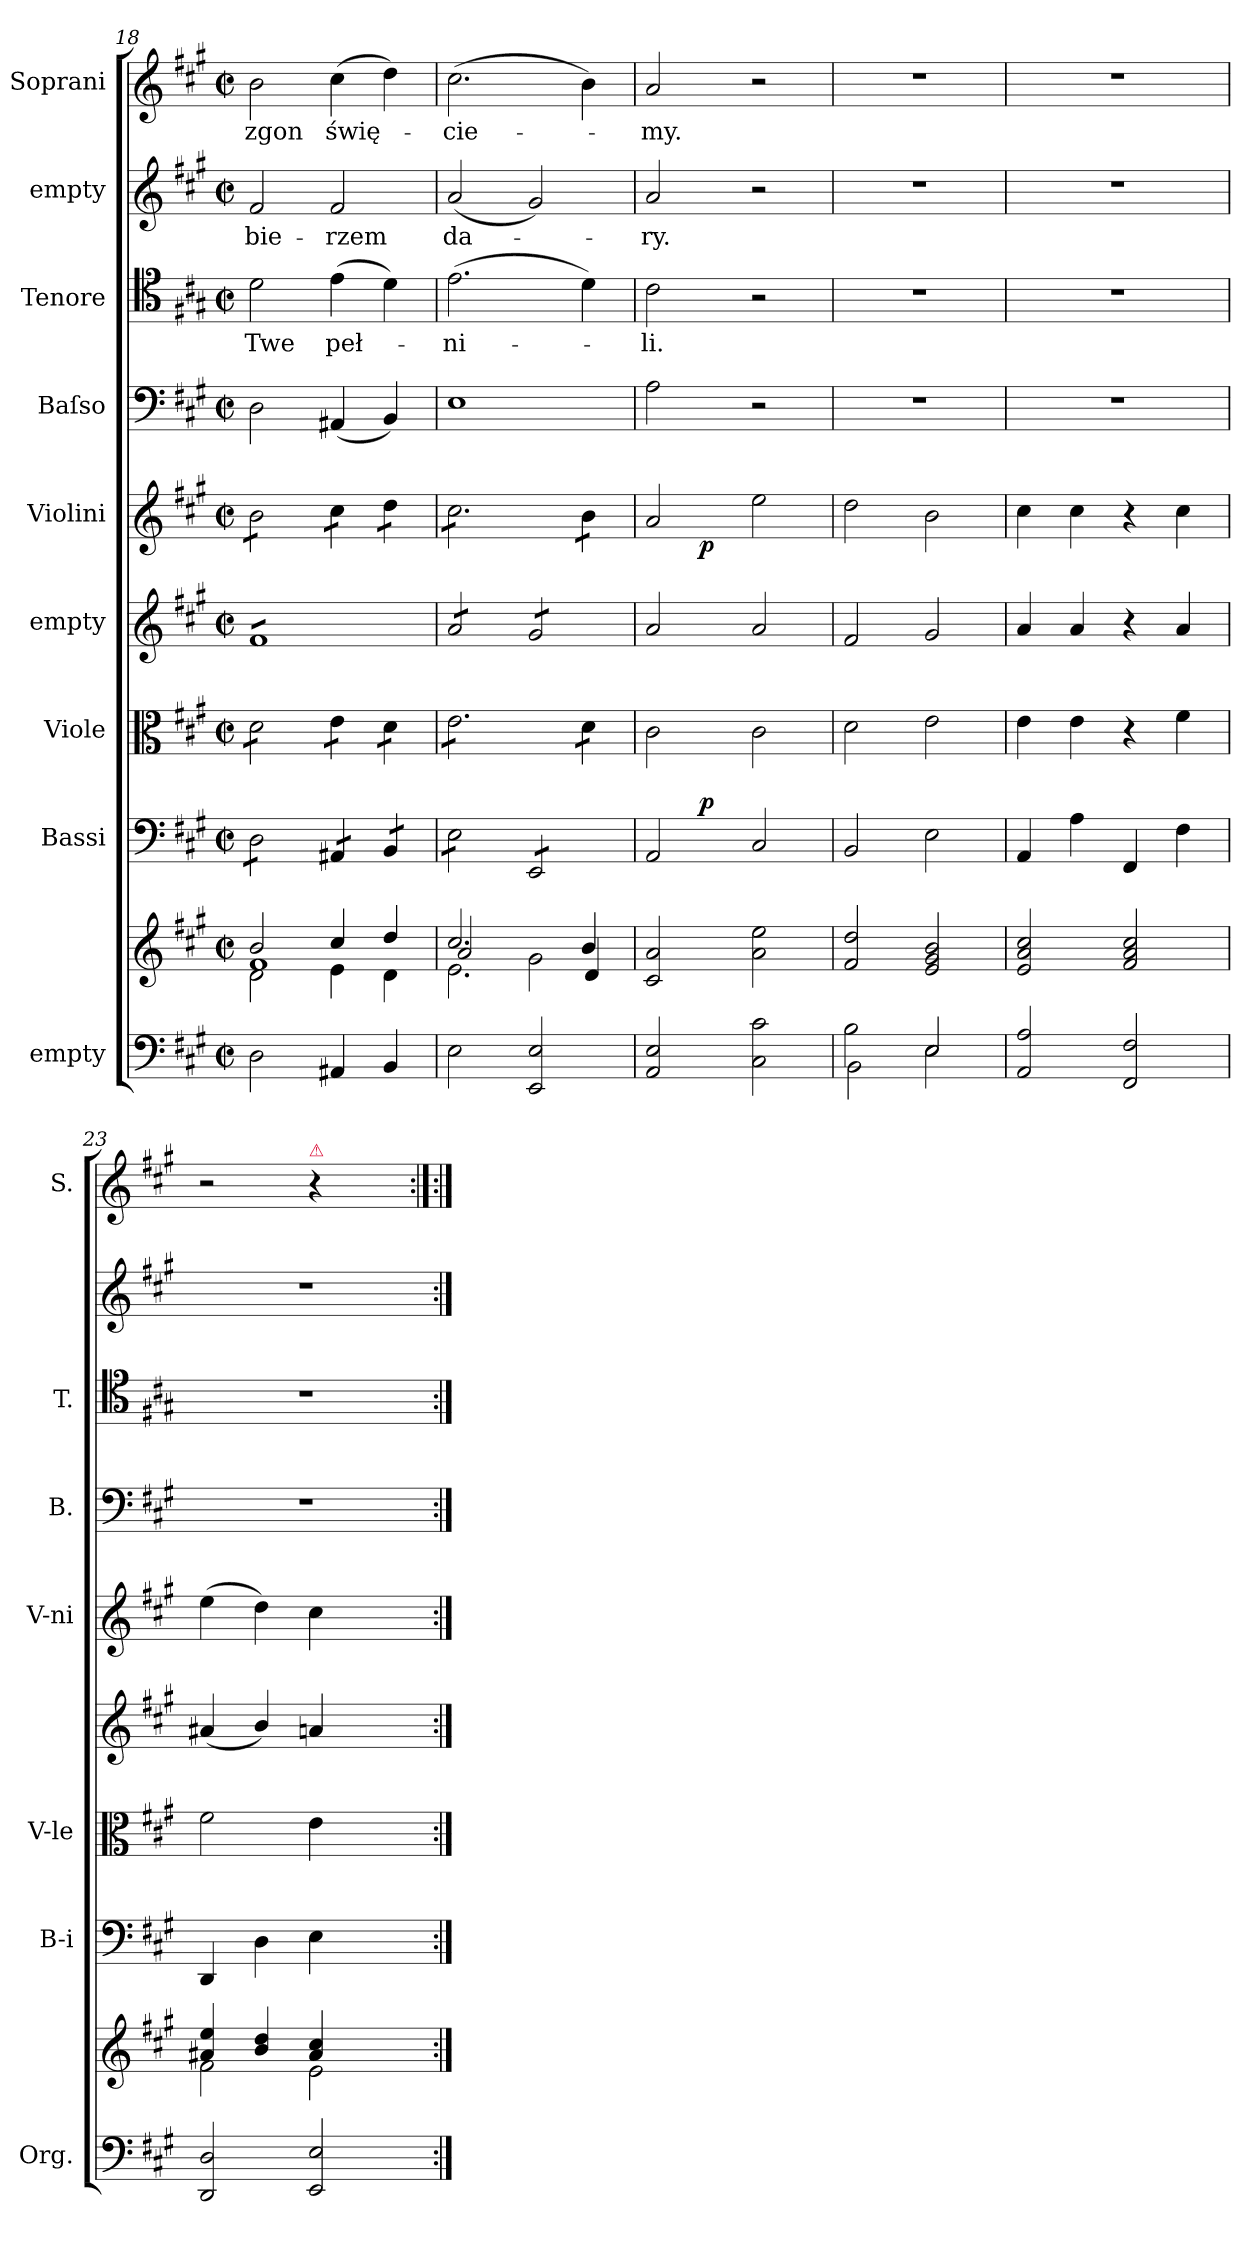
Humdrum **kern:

**kern	**kern	**kern	**dynam	**kern	**kern	**kern	**dynam	**kern	**kern	**text	**kern	**text	**kern	**text
*part9	*part9	*part8	*part8	*part7	*part6	*part5	*part5	*part4	*part3	*part3	*part2	*part2	*part1	*part1
*staff10	*staff9	*staff8	*staff8	*staff7	*staff6	*staff5	*staff5	*staff4	*staff3	*staff3	*staff2	*staff2	*staff1	*staff1
*I"empty	*	*I"Bassi	*	*I"Viole	*I"empty	*I"Violini	*	*I"Baſso	*I"Tenore	*	*I"empty	*	*I"Soprani	*
*I'Org.	*	*I'B-i	*	*I'V-le	*	*I'V-ni	*	*I'B.	*I'T.	*	*	*	*I'S.	*
*clefF4	*clefG2	*clefF4	*	*clefC3	*clefG2	*clefG2	*	*clefF4	*clefC4	*	*clefG2	*	*clefG2	*
*k[f#c#g#]	*k[f#c#g#]	*k[f#c#g#]	*	*k[f#c#g#]	*k[f#c#g#]	*k[f#c#g#]	*	*k[f#c#g#]	*k[f#c#g#]	*	*k[f#c#g#]	*	*k[f#c#g#]	*
*A:	*A:	*A:	*	*A:	*A:	*A:	*	*A:	*A:	*	*A:	*	*A:	*
*M2/2	*M2/2	*M2/2	*	*M2/2	*M2/2	*M2/2	*	*M2/2	*M2/2	*	*M2/2	*	*M2/2	*
*met(c|)	*met(c|)	*met(c|)	*	*met(c|)	*met(c|)	*met(c|)	*	*met(c|)	*met(c|)	*	*met(c|)	*	*met(c|)	*
=18	=18	=18	=18	=18	=18	=18	=18	=18	=18	=18	=18	=18	=18	=18
*	*^	*	*	*	*	*	*	*	*	*	*	*	*	*
*	*	*^	*	*	*	*	*	*	*	*	*	*	*	*	*
*	*	*	*	*tremolo	*	*	*	*	*	*	*	*	*	*	*	*
*	*	*	*	*	*	*tremolo	*	*	*	*	*	*	*	*	*	*
*	*	*	*	*	*	*	*tremolo	*	*	*	*	*	*	*	*	*
*	*	*	*	*	*	*	*	*tremolo	*	*	*	*	*	*	*	*
2D\	2b/	1f#\	2d\	8D\L	.	8d\L	8f#/L	8b\L	.	2D\	2d\	Twe	2f#/	bie-	2b\	zgon
.	.	.	.	8D\	.	8d\	8f#/	8b\	.	.	.	.	.	.	.	.
.	.	.	.	8D\	.	8d\	8f#/	8b\	.	.	.	.	.	.	.	.
.	.	.	.	8D\J	.	8d\J	8f#/	8b\J	.	.	.	.	.	.	.	.
4AA#X/	4cc#/	.	4e\	8AA#X/L	.	8e\L	8f#/	8cc#\L	.	(4AA#X/	(4e\	peł-	2f#/	-rzem	(4cc#\	świę-
.	.	.	.	8AA#X/J	.	8e\J	8f#/	8cc#\J	.	.	.	.	.	.	.	.
4BB/	4dd/	.	4d\	8BB/L	.	8d\L	8f#/	8dd\L	.	4BB/)	4d\)	.	.	.	4dd\)	.
.	.	.	.	8BB/J	.	8d\J	8f#/J	8dd\J	.	.	.	.	.	.	.	.
=19	=19	=19	=19	=19	=19	=19	=19	=19	=19	=19	=19	=19	=19	=19	=19	=19
2E\	2.cc#/	2a/	2.e\	8E\L	.	8e\L	8a/L	8cc#\L	.	1E\	(2.e\	-ni-	(>2a/	da-	(2.cc#\	-cie-
.	.	.	.	8E\	.	8e\	8a/	8cc#\	.	.	.	.	.	.	.	.
.	.	.	.	8E\	.	8e\	8a/	8cc#\	.	.	.	.	.	.	.	.
.	.	.	.	8E\J	.	8e\	8a/J	8cc#\	.	.	.	.	.	.	.	.
2EE/ 2E/	.	2g#\	.	8EE/L	.	8e\	8g#/L	8cc#\	.	.	.	.	2g#/)	.	.	.
.	.	.	.	8EE/	.	8e\J	8g#/	8cc#\J	.	.	.	.	.	.	.	.
.	4b/	.	4d/	8EE/	.	8d\L	8g#/	8b\L	.	.	4d\)	.	.	.	4b\)	.
.	.	.	.	8EE/J	.	8d\J	8g#/J	8b\J	.	.	.	.	.	.	.	.
*	*	*	*	*	*	*	*	*Xtremolo	*	*	*	*	*	*	*	*
*	*	*	*	*	*	*	*Xtremolo	*	*	*	*	*	*	*	*	*
*	*	*	*	*	*	*Xtremolo	*	*	*	*	*	*	*	*	*	*
*	*	*	*	*Xtremolo	*	*	*	*	*	*	*	*	*	*	*	*
*	*v	*v	*v	*	*	*	*	*	*	*	*	*	*	*	*	*
=20	=20	=20	=20	=20	=20	=20	=20	=20	=20	=20	=20	=20	=20	=20
*	*	*^	*	*	*	*^	*	*	*	*	*	*	*	*
2AA/ 2E/	2c#/ 2a/	2AA/	4ryy	.	2c#\	2a/	2a/	4ryy	.	2A\	2c#\	-li.	2a/	-ry.	2a/	-my.
!	!	!	!	!LO:DY:a	!	!	!	!	!	!	!	!	!	!	!	!
.	.	.	2.ryy	p	.	.	.	2.ryy	p	.	.	.	.	.	.	.
2C#\ 2c#\	2a\ 2ee\	2C#/	.	.	2c#\	2a/	2ee\	.	.	2r	2r	.	2r	.	2r	.
*	*	*v	*v	*	*	*	*v	*v	*	*	*	*	*	*	*	*
=21	=21	=21	=21	=21	=21	=21	=21	=21	=21	=21	=21	=21	=21	=21
*^	*	*	*	*	*	*	*	*	*	*	*	*	*	*
2B\	2BB\	2f#/ 2dd/	2BB/	.	2d\	2f#/	2dd\	.	1r	1r	.	1r	.	1r	.
2E/	2E\	2e/ 2g#/ 2b/	2E\	.	2e\	2g#/	2b\	.	.	.	.	.	.	.	.
*v	*v	*	*	*	*	*	*	*	*	*	*	*	*	*	*
=22	=22	=22	=22	=22	=22	=22	=22	=22	=22	=22	=22	=22	=22	=22
2AA/ 2A/	2e/ 2a/ 2cc#/	4AA/	.	4e\	4a/	4cc#\	.	1r	1r	.	1r	.	1r	.
.	.	4A\	.	4e\	4a/	4cc#\	.	.	.	.	.	.	.	.
2FF#/ 2F#/	2f#/ 2a/ 2cc#/	4FF#/	.	4r	4r	4r	.	.	.	.	.	.	.	.
.	.	4F#\	.	4f#\	4a/	4cc#\	.	.	.	.	.	.	.	.
=23	=23	=23	=23	=23	=23	=23	=23	=23	=23	=23	=23	=23	=23	=23
*	*^	*	*	*	*	*	*	*	*	*	*	*	*	*
2DD/ 2D/	4a#X/ 4ee/	2f#\	4DD/	.	2f#\	(4a#X/	(4ee\	.	1r	1r	.	1r	.	2r	.
.	4b/ 4dd/	.	4D\	.	.	4b/)	4dd\)	.	.	.	.	.	.	.	.
!	!	!	!	!	!	!	!	!	!	!	!	!	!	!LO:TX:a:color=crimson:t=⚠	!
2EE/ 2E/	4a#/ 4cc#/	2e\	4E\	.	4e\	4an/	4cc#\	.	.	.	.	.	.	4r	.
.	4ryy	.	4ryy	.	4ryy	4ryy	4ryy	.	.	.	.	.	.	4ryy	.
*	*v	*v	*	*	*	*	*	*	*	*	*	*	*	*	*
=-	=-	=-	=:|!	=-	=-	=-	=:|!	=-	=-	=:|!	=-	=:|!	=:|!	=:|!
*-	*-	*-	*-	*-	*-	*-	*-	*-	*-	*-	*-	*-	*-	*-
